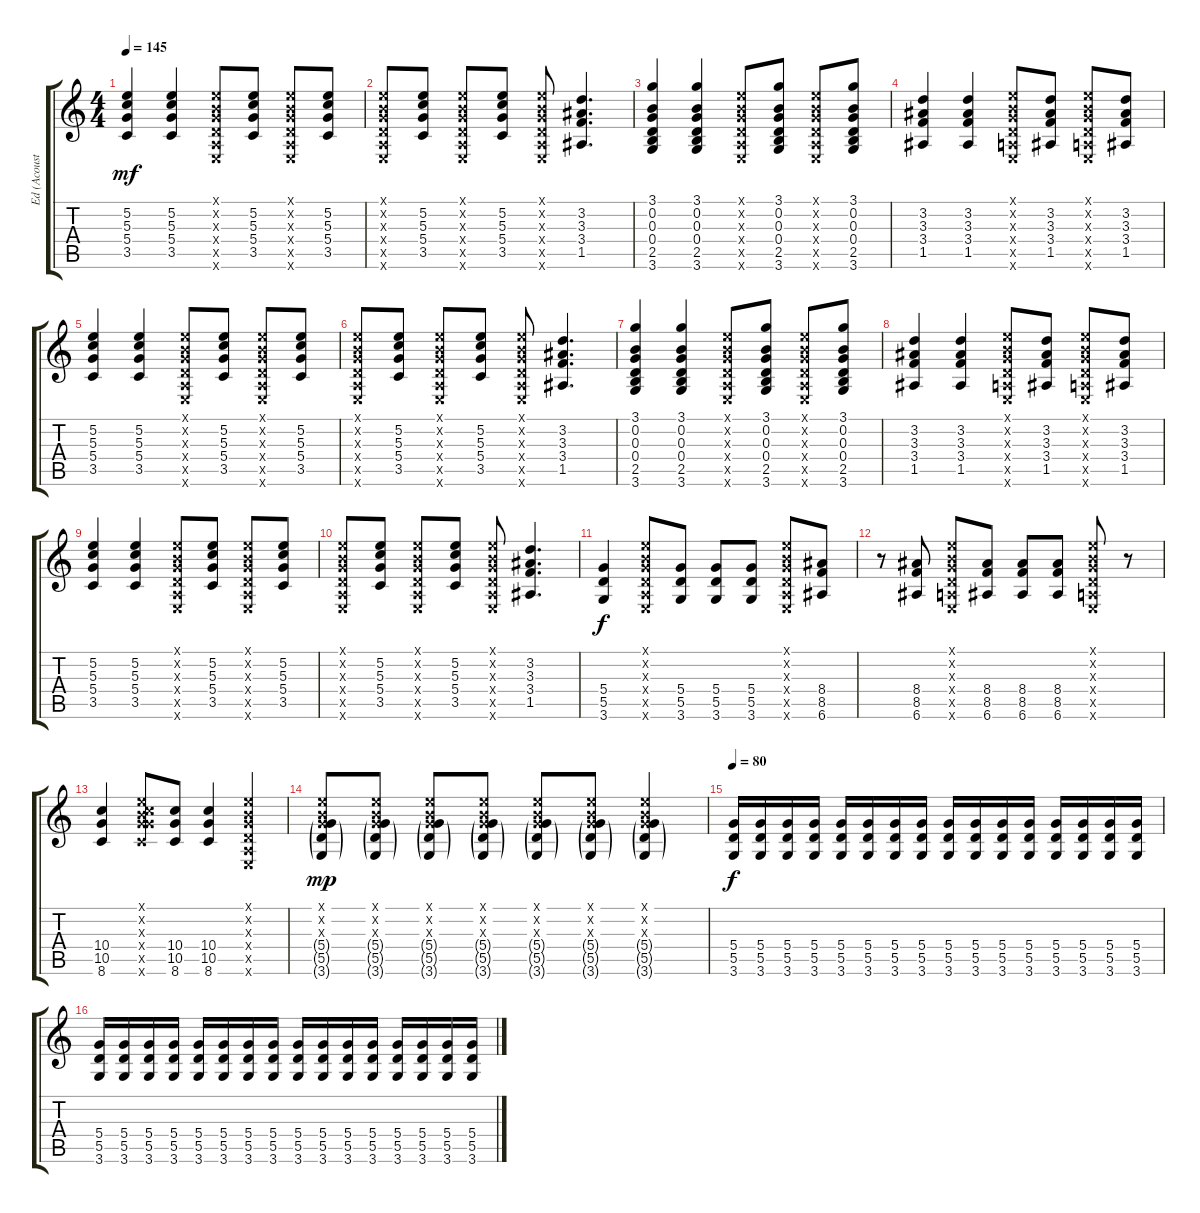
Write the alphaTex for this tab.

\track ("Ed (Acoustic Overdub)" "Ed (Acoust") {instrument acousticguitarsteel}
\staff {score tabs}
\tuning (E4 B3 G3 D3 A2 E2) {hide}
\ts (4 4)
\tempo 145
\clef g2
\ks c
(5.2 5.3 5.4 3.5).4{dy mf} (5.2 5.3 5.4 3.5).4 (0.1{x} 0.2{x} 0.3{x} 0.4{x} 0.5{x} 0.6{x}).8 (5.2 5.3 5.4 3.5).8 (0.1{x} 0.2{x} 0.3{x} 0.4{x} 0.5{x} 0.6{x}).8 (5.2 5.3 5.4 3.5).8 |
(0.1{x} 0.2{x} 0.3{x} 0.4{x} 0.5{x} 0.6{x}).8 (5.2 5.3 5.4 3.5).8 (0.1{x} 0.2{x} 0.3{x} 0.4{x} 0.5{x} 0.6{x}).8 (5.2 5.3 5.4 3.5).8 (0.1{x} 0.2{x} 0.3{x} 0.4{x} 0.5{x} 0.6{x}).8 (3.2 3.3 3.4 1.5).4{d} |
(3.1 0.2 0.3 0.4 2.5 3.6).4 (3.1 0.2 0.3 0.4 2.5 3.6).4 (0.1{x} 0.2{x} 0.3{x} 0.4{x} 0.5{x} 0.6{x}).8 (3.1 0.2 0.3 0.4 2.5 3.6).8 (0.1{x} 0.2{x} 0.3{x} 0.4{x} 0.5{x} 0.6{x}).8 (3.1 0.2 0.3 0.4 2.5 3.6).8 |
(3.2 3.3 3.4 1.5).4 (3.2 3.3 3.4 1.5).4 (0.1{x} 0.2{x} 0.3{x} 0.4{x} 0.5{x} 0.6{x}).8 (3.2 3.3 3.4 1.5).8 (0.1{x} 0.2{x} 0.3{x} 0.4{x} 0.5{x} 0.6{x}).8 (3.2 3.3 3.4 1.5).8 |
(5.2 5.3 5.4 3.5).4 (5.2 5.3 5.4 3.5).4 (0.1{x} 0.2{x} 0.3{x} 0.4{x} 0.5{x} 0.6{x}).8 (5.2 5.3 5.4 3.5).8 (0.1{x} 0.2{x} 0.3{x} 0.4{x} 0.5{x} 0.6{x}).8 (5.2 5.3 5.4 3.5).8 |
(0.1{x} 0.2{x} 0.3{x} 0.4{x} 0.5{x} 0.6{x}).8 (5.2 5.3 5.4 3.5).8 (0.1{x} 0.2{x} 0.3{x} 0.4{x} 0.5{x} 0.6{x}).8 (5.2 5.3 5.4 3.5).8 (0.1{x} 0.2{x} 0.3{x} 0.4{x} 0.5{x} 0.6{x}).8 (3.2 3.3 3.4 1.5).4{d} |
(3.1 0.2 0.3 0.4 2.5 3.6).4 (3.1 0.2 0.3 0.4 2.5 3.6).4 (0.1{x} 0.2{x} 0.3{x} 0.4{x} 0.5{x} 0.6{x}).8 (3.1 0.2 0.3 0.4 2.5 3.6).8 (0.1{x} 0.2{x} 0.3{x} 0.4{x} 0.5{x} 0.6{x}).8 (3.1 0.2 0.3 0.4 2.5 3.6).8 |
(3.2 3.3 3.4 1.5).4 (3.2 3.3 3.4 1.5).4 (0.1{x} 0.2{x} 0.3{x} 0.4{x} 0.5{x} 0.6{x}).8 (3.2 3.3 3.4 1.5).8 (0.1{x} 0.2{x} 0.3{x} 0.4{x} 0.5{x} 0.6{x}).8 (3.2 3.3 3.4 1.5).8 |
(5.2 5.3 5.4 3.5).4 (5.2 5.3 5.4 3.5).4 (0.1{x} 0.2{x} 0.3{x} 0.4{x} 0.5{x} 0.6{x}).8 (5.2 5.3 5.4 3.5).8 (0.1{x} 0.2{x} 0.3{x} 0.4{x} 0.5{x} 0.6{x}).8 (5.2 5.3 5.4 3.5).8 |
(0.1{x} 0.2{x} 0.3{x} 0.4{x} 0.5{x} 0.6{x}).8 (5.2 5.3 5.4 3.5).8 (0.1{x} 0.2{x} 0.3{x} 0.4{x} 0.5{x} 0.6{x}).8 (5.2 5.3 5.4 3.5).8 (0.1{x} 0.2{x} 0.3{x} 0.4{x} 0.5{x} 0.6{x}).8 (3.2 3.3 3.4 1.5).4{d} |
(5.4 5.5 3.6).4{dy f} (0.1{x} 0.2{x} 0.3{x} 0.4{x} 0.5{x} 0.6{x}).8 (5.4 5.5 3.6).8 (5.4 5.5 3.6).8 (5.4 5.5 3.6).8 (0.1{x} 0.2{x} 0.3{x} 0.4{x} 0.5{x} 0.6{x}).8 (8.4 8.5 6.6).8 |
r.8 (8.4 8.5 6.6).8 (0.1{x} 0.2{x} 0.3{x} 0.4{x} 0.5{x} 0.6{x}).8 (8.4 8.5 6.6).8 (8.4 8.5 6.6).8 (8.4 8.5 6.6).8 (0.1{x} 0.2{x} 0.3{x} 0.4{x} 0.5{x} 0.6{x}).8 r.8 |
(10.4 10.5 8.6).4 (0.1{x} 0.2{x} 0.3{x} 10.4{x} 10.5{x} 8.6{x}).8 (10.4 10.5 8.6).8 (10.4 10.5 8.6).4 (0.1{x} 0.2{x} 0.3{x} 0.4{x} 0.5{x} 0.6{x}).4 |
(0.1{x} 0.2{x} 0.3{x} 5.4{g} 5.5{g} 3.6{g}).8{dy mp} (0.1{x} 0.2{x} 0.3{x} 5.4{g} 5.5{g} 3.6{g}).8 (0.1{x} 0.2{x} 0.3{x} 5.4{g} 5.5{g} 3.6{g}).8 (0.1{x} 0.2{x} 0.3{x} 5.4{g} 5.5{g} 3.6{g}).8 (0.1{x} 0.2{x} 0.3{x} 5.4{g} 5.5{g} 3.6{g}).8 (0.1{x} 0.2{x} 0.3{x} 5.4{g} 5.5{g} 3.6{g}).8 (0.1{x} 0.2{x} 0.3{x} 5.4{g} 5.5{g} 3.6{g}).4 |
\tempo 80
(5.4 5.5 3.6).16{dy f} (5.4 5.5 3.6).16 (5.4 5.5 3.6).16 (5.4 5.5 3.6).16 (5.4 5.5 3.6).16 (5.4 5.5 3.6).16 (5.4 5.5 3.6).16 (5.4 5.5 3.6).16 (5.4 5.5 3.6).16 (5.4 5.5 3.6).16 (5.4 5.5 3.6).16 (5.4 5.5 3.6).16 (5.4 5.5 3.6).16 (5.4 5.5 3.6).16 (5.4 5.5 3.6).16 (5.4 5.5 3.6).16 |
(5.4 5.5 3.6).16 (5.4 5.5 3.6).16 (5.4 5.5 3.6).16 (5.4 5.5 3.6).16 (5.4 5.5 3.6).16 (5.4 5.5 3.6).16 (5.4 5.5 3.6).16 (5.4 5.5 3.6).16 (5.4 5.5 3.6).16 (5.4 5.5 3.6).16 (5.4 5.5 3.6).16 (5.4 5.5 3.6).16 (5.4 5.5 3.6).16 (5.4 5.5 3.6).16 (5.4 5.5 3.6).16 (5.4 5.5 3.6).16
